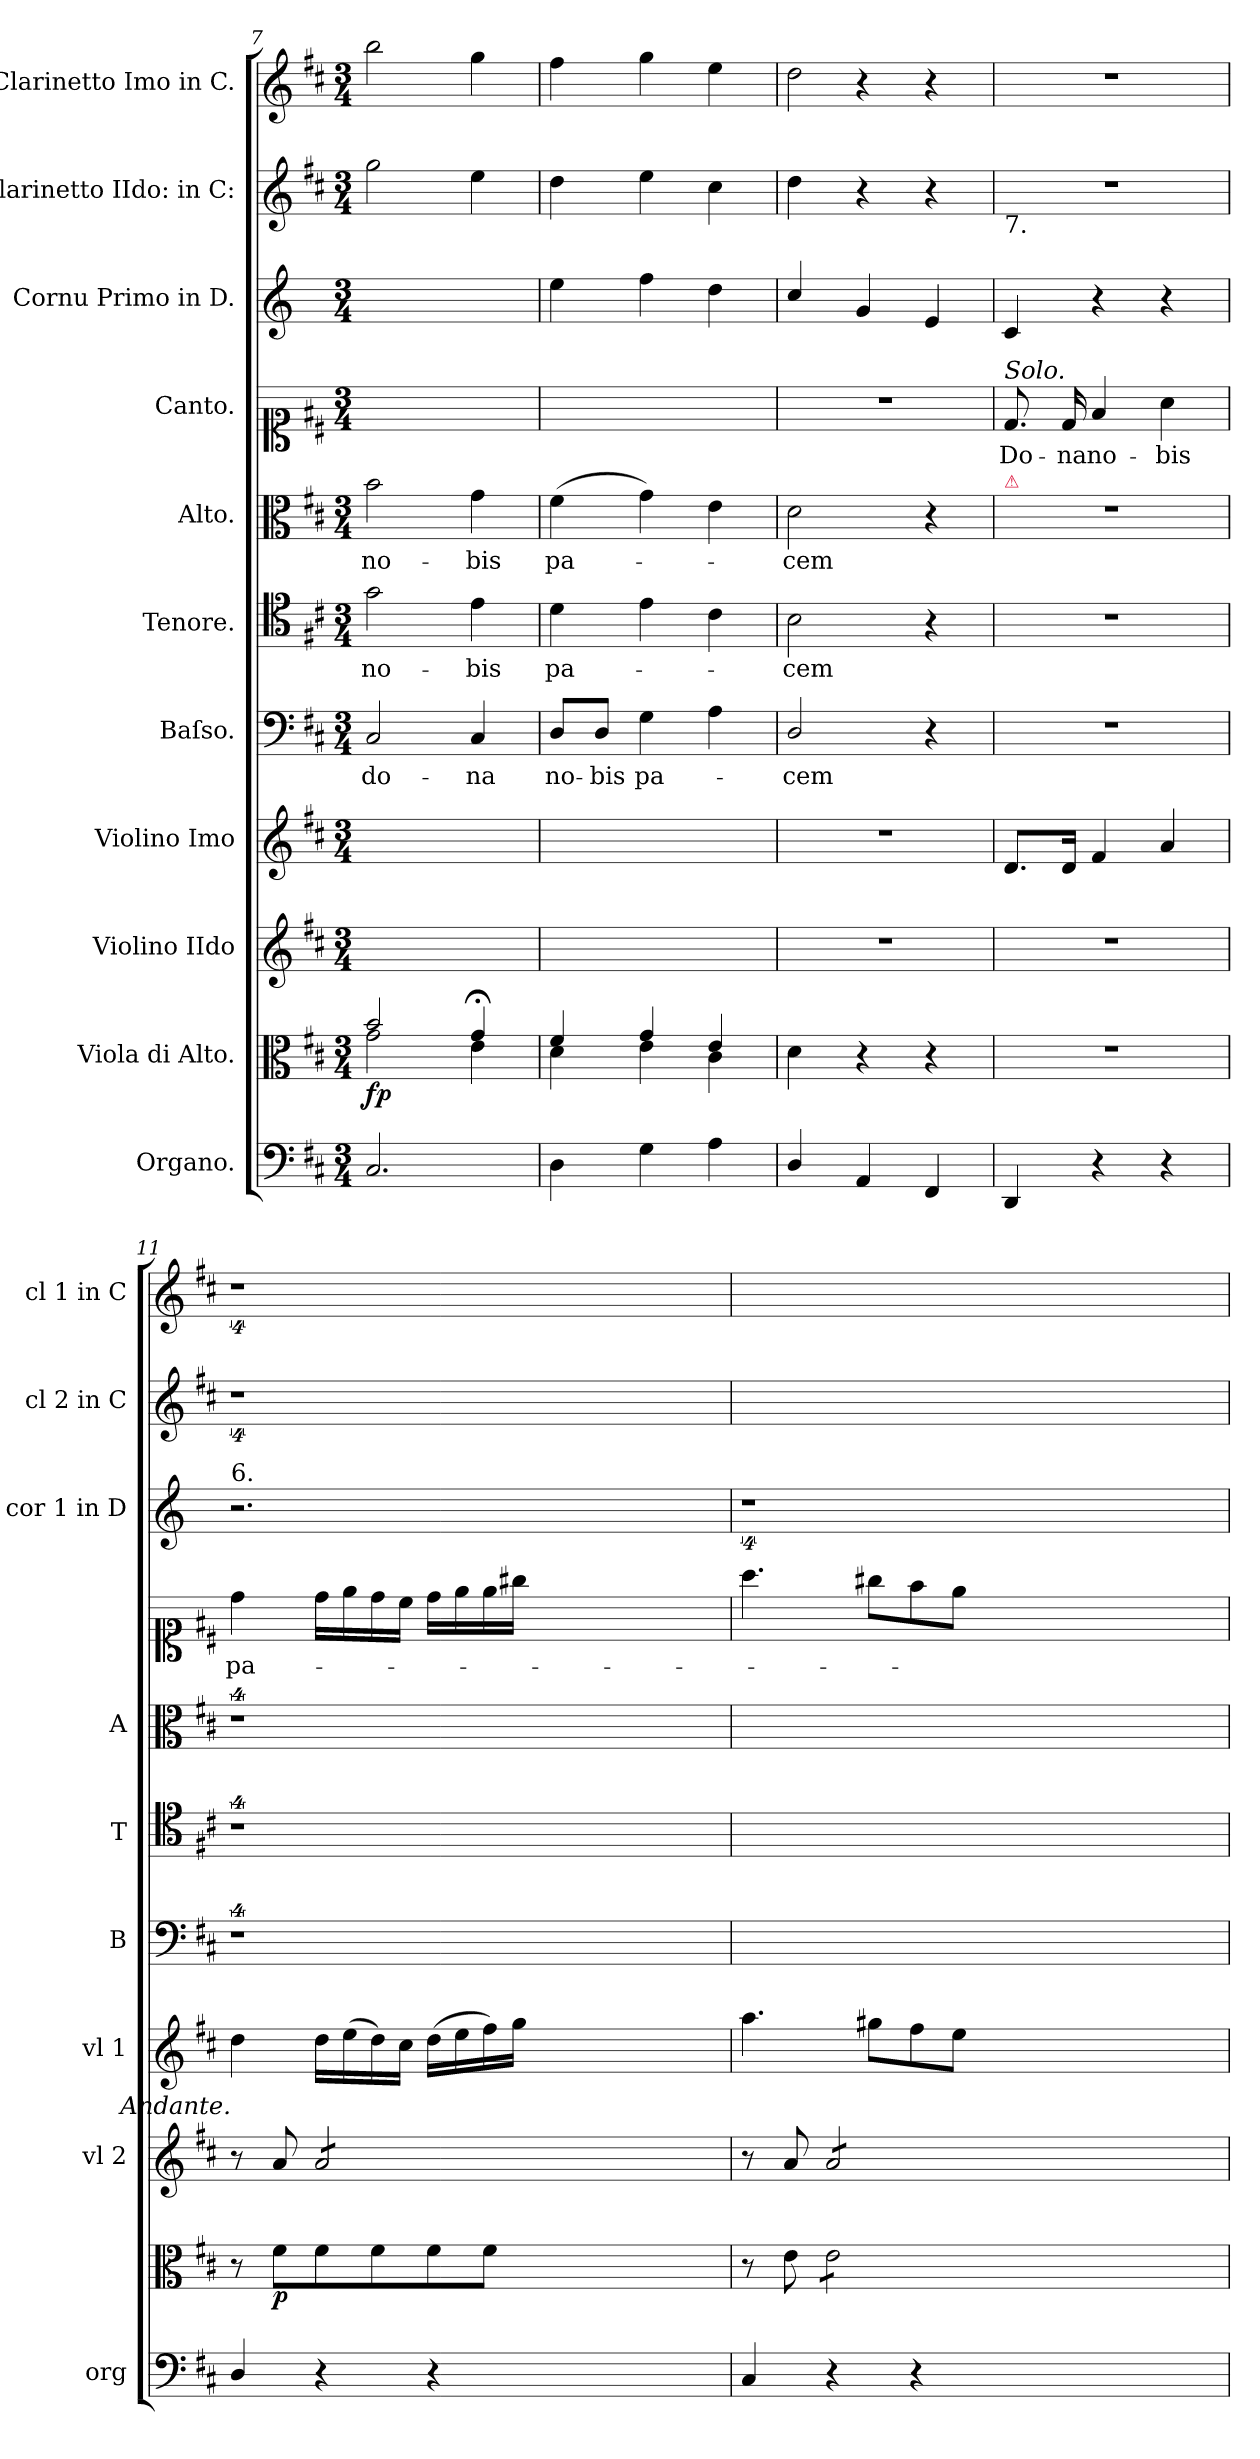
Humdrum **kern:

**kern	**kern	**dynam	**kern	**kern	**kern	**text	**kern	**text	**kern	**text	**kern	**text	**kern	**dynam	**kern	**kern
*part11	*part10	*part10	*part9	*part8	*part7	*part7	*part6	*part6	*part5	*part5	*part4	*part4	*part3	*part3	*part2	*part1
*staff11	*staff10	*staff10	*staff9	*staff8	*staff7	*staff7	*staff6	*staff6	*staff5	*staff5	*staff4	*staff4	*staff3	*staff3	*staff2	*staff1
*I"Organo.	*I"Viola di Alto.	*	*I"Violino IIdo	*I"Violino Imo	*I"Baſso.	*	*I"Tenore.	*	*I"Alto.	*	*I"Canto.	*	*I"Cornu Primo in D.	*	*I"Clarinetto IIdo: in C:	*I"Clarinetto Imo in C.
*I'org	*	*	*I'vl 2	*I'vl 1	*I'B	*	*I'T	*	*I'A	*	*	*	*I'cor 1 in D	*	*I'cl 2 in C	*I'cl 1 in C
*clefF4	*clefC3	*	*clefG2	*clefG2	*clefF4	*	*clefC4	*	*clefC3	*	*clefC1	*	*clefG2	*	*clefG2	*clefG2
*	*	*	*	*	*	*	*	*	*	*	*	*	*ITrd6c10	*	*	*
*k[f#c#]	*k[f#c#]	*	*k[f#c#]	*k[f#c#]	*k[f#c#]	*	*k[f#c#]	*	*k[f#c#]	*	*k[f#c#]	*	*k[f#c#]	*	*k[f#c#]	*k[f#c#]
*D:	*D:	*	*D:	*D:	*D:	*	*D:	*	*D:	*	*D:	*	*D:	*	*D:	*D:
*M3/4	*M3/4	*	*M3/4	*M3/4	*M3/4	*	*M3/4	*	*M3/4	*	*M3/4	*	*M3/4	*	*M3/4	*M3/4
=7	=7	=7	=7	=7	=7	=7	=7	=7	=7	=7	=7	=7	=7	=7	=7	=7
*	*^	*	*	*	*	*	*	*	*	*	*	*	*	*	*	*
!	!	!	!LO:DY:b	!	!	!	!	!	!	!	!	!	!	!	!	!	!
2.C#/	2b/	2g\	fp	2.ryy	2.ryy	2C#/	do-	2g\	no-	2b\	no-	2.ryy	.	2.ryy	.	2gg\	2bb\
.	4g;</	4e\	.	.	.	4C#/	-na	4e\	-bis	4g\	-bis	.	.	.	.	4ee\	4gg\
=8	=8	=8	=8	=8	=8	=8	=8	=8	=8	=8	=8	=8	=8	=8	=8	=8	=8
!	!	!	!	!	!	!	!	!	!	!	!	!	!	!	!LO:DY:a	!	!
4D\	4f#/	4d\	.	2.ryy	2.ryy	8D/L	no-	4d\	pa-	(>4f#\	pa-	2.ryy	.	4f#\	po&colon;	4dd\	4ff#\
.	.	.	.	.	.	8D/J	-bis	.	.	.	.	.	.	.	.	.	.
4G\	4g/	4e\	.	.	.	4G\	pa-	4e\	.	4g\)	.	.	.	4g\	.	4ee\	4gg\
4A\	4e/	4c#\	.	.	.	4A\	.	4c#\	.	4e\	.	.	.	4e\	.	4cc#\	4ee\
=9	=9	=9	=9	=9	=9	=9	=9	=9	=9	=9	=9	=9	=9	=9	=9	=9	=9
!	!	!	!	!	!	!	!	!	!	!	!	!	!	!	!	!	!LO:N:vis=2
*	*v	*v	*	*	*	*	*	*	*	*	*	*	*	*	*	*	*
4D/	4d\	.	2.r	2.r	2D/	-cem	2B\	-cem	2d\	-cem	2.r	.	4d/	.	4dd\	4dd\
4AA/	4r	.	.	.	.	.	.	.	.	.	.	.	4A/	.	4r	4r
4FF#/	4r	.	.	.	4r	.	4r	.	4r	.	.	.	4F#/	.	4r	4r
=10	=10	=10	=10	=10	=10	=10	=10	=10	=10	=10	=10	=10	=10	=10	=10	=10
!	!	!	!	!	!	!	!	!	!	!	!	!	!	!	!LO:TX:b:t=7.	!
!	!	!	!	!	!	!	!	!	!	!	!LO:TX:a:i:t=Solo.	!	!	!	!	!
!	!	!	!	!	!	!	!	!	!LO:TX:a:color=crimson:t=⚠	!	!	!	!	!	!	!
4DD/	2.r	.	2.r	8.d/L	2.r	.	2.r	.	2.r	.	8.d/	Do-	4D/	.	2.r	2.r
.	.	.	.	16d/Jk	.	.	.	.	.	.	16d/	-na	.	.	.	.
4r	.	.	.	4f#/	.	.	.	.	.	.	4f#/	no-	4r	.	.	.
4r	.	.	.	4a/	.	.	.	.	.	.	4a\	-bis	4r	.	.	.
=11	=11	=11	=11	=11	=11	=11	=11	=11	=11	=11	=11	=11	=11	=11	=11	=11
!	!	!	!	!	!	!	!	!	!	!	!	!	!LO:TX:a:t=6.	!	!	!
!	!	!	!LO:TX:a:i:rj:t=Andante.	!	!	!	!	!	!	!	!	!	!	!	!	!
4D/	8r	.	8r	4dd\	4%9r	.	4%9r	.	4%9r	.	4dd\	pa-	2.r	.	4%9r	4%9r
!	!	!LO:DY:b	!	!	!	!	!	!	!	!	!	!	!	!	!	!
.	8f#\L	p	8a/	.	.	.	.	.	.	.	.	.	.	.	.	.
*	*	*	*tremolo	*	*	*	*	*	*	*	*	*	*	*	*	*
4r	8f#\	.	8a/L	16dd\LL	.	.	.	.	.	.	16dd\LL	.	.	.	.	.
.	.	.	.	(>16ee\	.	.	.	.	.	.	16ee\	.	.	.	.	.
.	8f#\	.	8a/	16dd\)	.	.	.	.	.	.	16dd\	.	.	.	.	.
.	.	.	.	16cc#\JJ	.	.	.	.	.	.	16cc#\JJ	.	.	.	.	.
4r	8f#\	.	8a/	(>16dd\LL	.	.	.	.	.	.	16dd\LL	.	.	.	.	.
.	.	.	.	16ee\	.	.	.	.	.	.	16ee\	.	.	.	.	.
.	8f#\J	.	8a/J	16ff#\)	.	.	.	.	.	.	16ee\	.	.	.	.	.
*	*	*	*Xtremolo	*	*	*	*	*	*	*	*	*	*	*	*	*
.	.	.	.	16gg\JJ	.	.	.	.	.	.	16gg#X\JJ	.	.	.	.	.
1.ryy	1.ryy	.	1.ryy	1.ryy	.	.	.	.	.	.	1.ryy	.	1.ryy	.	.	.
=12	=12	=12	=12	=12	=12	=12	=12	=12	=12	=12	=12	=12	=12	=12	=12	=12
4C#/	8r	.	8r	4.aa\	0ryy	.	0ryy	.	0ryy	.	4.aa\	.	4%9r	.	0ryy	0ryy
.	8e\	.	8a/	.	.	.	.	.	.	.	.	.	.	.	.	.
*	*tremolo	*	*	*	*	*	*	*	*	*	*	*	*	*	*	*
*	*	*	*tremolo	*	*	*	*	*	*	*	*	*	*	*	*	*
4r	8e\L	.	8a/L	.	.	.	.	.	.	.	.	.	.	.	.	.
.	8e\	.	8a/	8gg#X\L	.	.	.	.	.	.	8gg#X\L	.	.	.	.	.
4r	8e\	.	8a/	8ff#\	.	.	.	.	.	.	8ff#\	.	.	.	.	.
.	8e\J	.	8a/J	8ee\J	.	.	.	.	.	.	8ee\J	.	.	.	.	.
*	*	*	*Xtremolo	*	*	*	*	*	*	*	*	*	*	*	*	*
*	*Xtremolo	*	*	*	*	*	*	*	*	*	*	*	*	*	*	*
1.ryy	1.ryy	.	1.ryy	1.ryy	.	.	.	.	.	.	1.ryy	.	.	.	.	.
.	.	.	.	.	4ryy	.	4ryy	.	4ryy	.	.	.	.	.	4ryy	4ryy
=	=	=	=	=	=	=	=	=	=	=	=	=	=	=	=	=
*-	*-	*-	*-	*-	*-	*-	*-	*-	*-	*-	*-	*-	*-	*-	*-	*-
